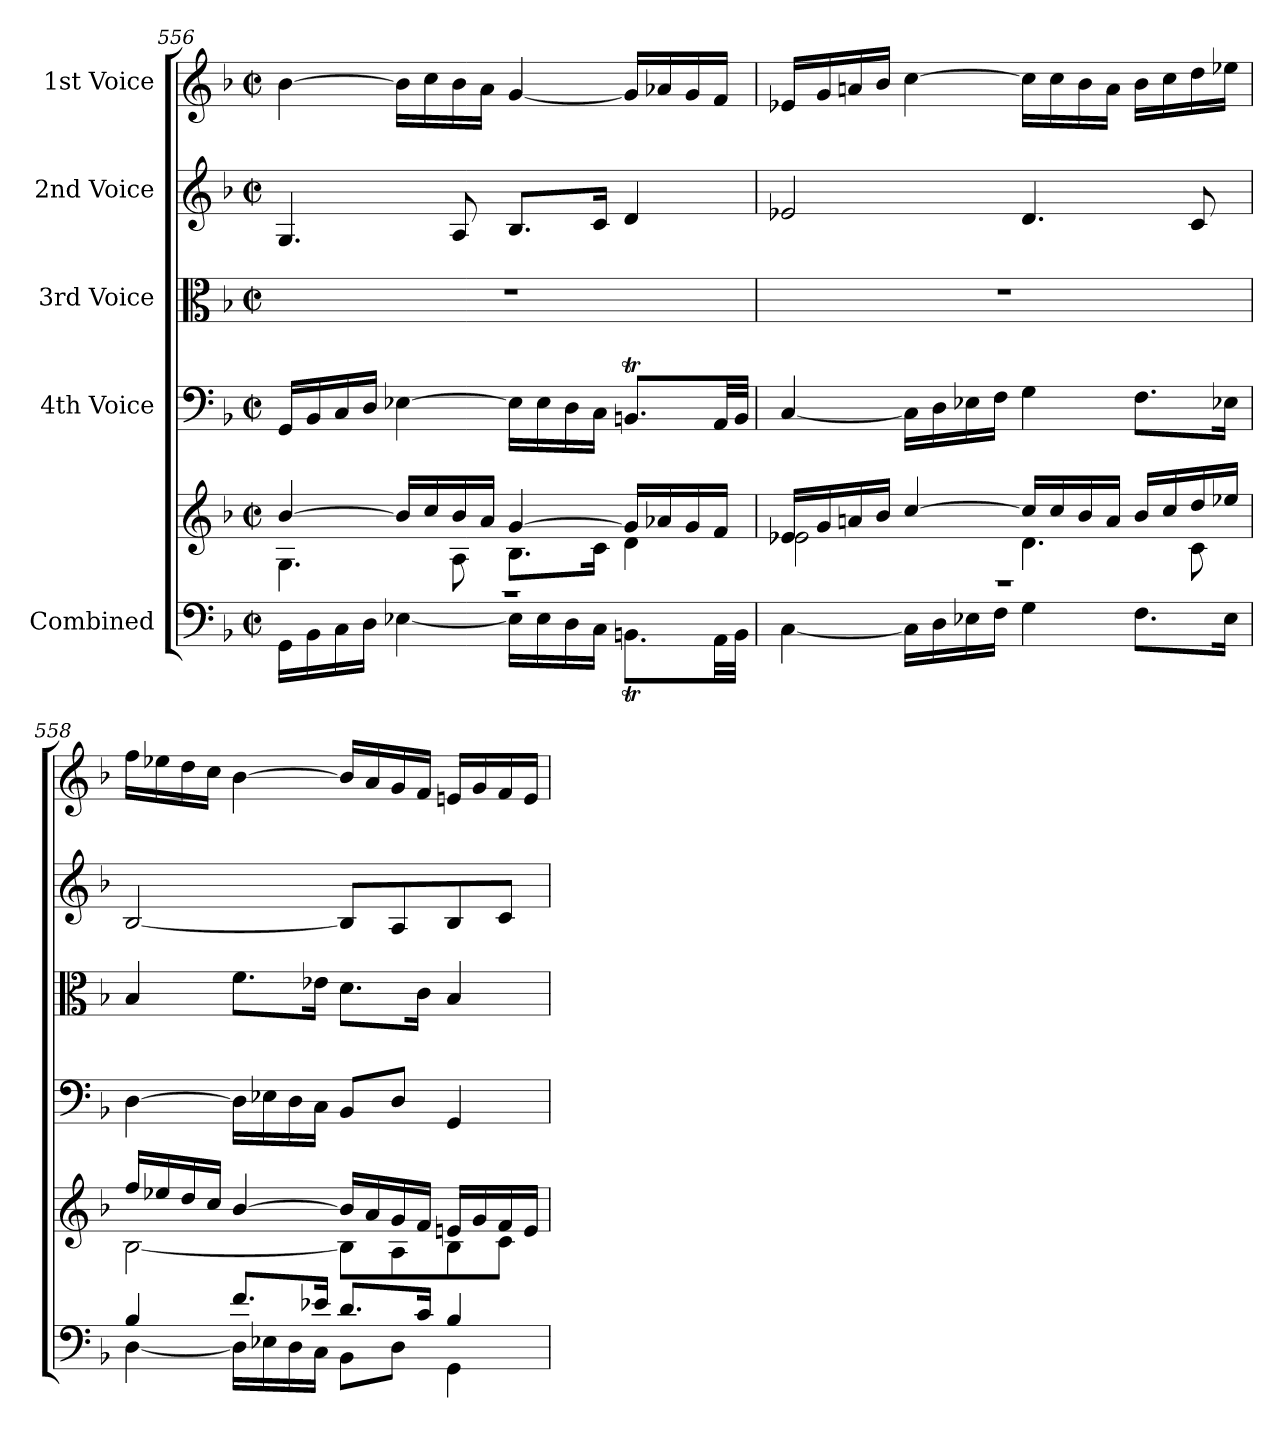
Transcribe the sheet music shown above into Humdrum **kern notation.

**kern	**kern	**kern	**kern	**kern	**kern
*part5	*part5	*part4	*part3	*part2	*part1
*staff6	*staff5	*staff4	*staff3	*staff2	*staff1
*I"Combined	*	*I"4th Voice	*I"3rd Voice	*I"2nd Voice	*I"1st Voice
*clefF4	*clefG2	*clefF4	*clefC3	*clefG2	*clefG2
*k[b-]	*k[b-]	*k[b-]	*k[b-]	*k[b-]	*k[b-]
*M2/2	*M2/2	*M2/2	*M2/2	*M2/2	*M2/2
*met(c|)	*met(c|)	*met(c|)	*met(c|)	*met(c|)	*met(c|)
=556	=556	=556	=556	=556	=556
*^	*^	*	*	*	*
1r	16GG\LL	[4b-/	4.G\	16GG/LL	1r	4.G/	[4b-\
.	16BB-\	.	.	16BB-/	.	.	.
.	16C\	.	.	16C/	.	.	.
.	16D\JJ	.	.	16D/JJ	.	.	.
.	[4E-X\	16b-/LL]	.	[4E-X\	.	.	16b-\LL]
.	.	16cc/	.	.	.	.	16cc\
.	.	16b-/	8A\	.	.	8A/	16b-\
.	.	16a/JJ	.	.	.	.	16a\JJ
.	16E-\LL]	[4g/	8.B-\L	16E-\LL]	.	8.B-/L	[4g/
.	16E-\	.	.	16E-\	.	.	.
.	16D\	.	.	16D\	.	.	.
.	16C\JJ	.	16c\Jk	16C\JJ	.	16c/Jk	.
.	8.BBnt\L	16g/LL]	4d\	8.BBnt/L	.	4d/	16g/LL]
.	.	16a-X/	.	.	.	.	16a-X/
.	.	16g/	.	.	.	.	16g/
.	32AA\LL	16f/JJ	.	32AA/LL	.	.	16f/JJ
.	32BB\JJJ	.	.	32BB/JJJ	.	.	.
!!LO:LB:g=z
=557	=557	=557	=557	=557	=557	=557	=557
1r	[4C\	16e-X/LL	2e-\	[4C/	1r	2e-X/	16e-X/LL
.	.	16g/	.	.	.	.	16g/
.	.	16an/	.	.	.	.	16an/
.	.	16b-/JJ	.	.	.	.	16b-/JJ
.	16C\LL]	[4cc/	.	16C\LL]	.	.	[4cc\
.	16D\	.	.	16D\	.	.	.
.	16E-X\	.	.	16E-X\	.	.	.
.	16F\JJ	.	.	16F\JJ	.	.	.
.	4G\	16cc/LL]	4.d\	4G\	.	4.d/	16cc\LL]
.	.	16cc/	.	.	.	.	16cc\
.	.	16b-/	.	.	.	.	16b-\
.	.	16a/JJ	.	.	.	.	16a\JJ
.	8.F\L	16b-/LL	.	8.F\L	.	.	16b-\LL
.	.	16cc/	.	.	.	.	16cc\
.	.	16dd/	8c\	.	.	8c/	16dd\
.	16E-\Jk	16ee-X/JJ	.	16E-X\Jk	.	.	16ee-X\JJ
=558	=558	=558	=558	=558	=558	=558	=558
4B-/	[4D\	16ff/LL	[2B-\	[4D\	4B-/	[2B-/	16ff\LL
.	.	16ee-X/	.	.	.	.	16ee-X\
.	.	16dd/	.	.	.	.	16dd\
.	.	16cc/JJ	.	.	.	.	16cc\JJ
8.f/L	16D\LL]	[4b-/	.	16D\LL]	8.f\L	.	[4b-\
.	16E-X\	.	.	16E-X\	.	.	.
.	16D\	.	.	16D\	.	.	.
16e-X/Jk	16C\JJ	.	.	16C\JJ	16e-X\Jk	.	.
8.d/L	8BB-\L	16b-/LL]	8B-\L]	8BB-/L	8.d\L	8B-/L]	16b-/LL]
.	.	16a/	.	.	.	.	16a/
.	8D\J	16g/	8A\	8D/J	.	8A/	16g/
16c/Jk	.	16f/JJ	.	.	16c\Jk	.	16f/JJ
4B-/	4GG\	16en/LL	8B-\	4GG/	4B-/	8B-/	16en/LL
.	.	16g/	.	.	.	.	16g/
.	.	16f/	8c\J	.	.	8c/J	16f/
.	.	16e/JJ	.	.	.	.	16e/JJ
*v	*v	*	*	*	*	*	*
*	*v	*v	*	*	*	*
=	=	=	=	=	=
*-	*-	*-	*-	*-	*-
